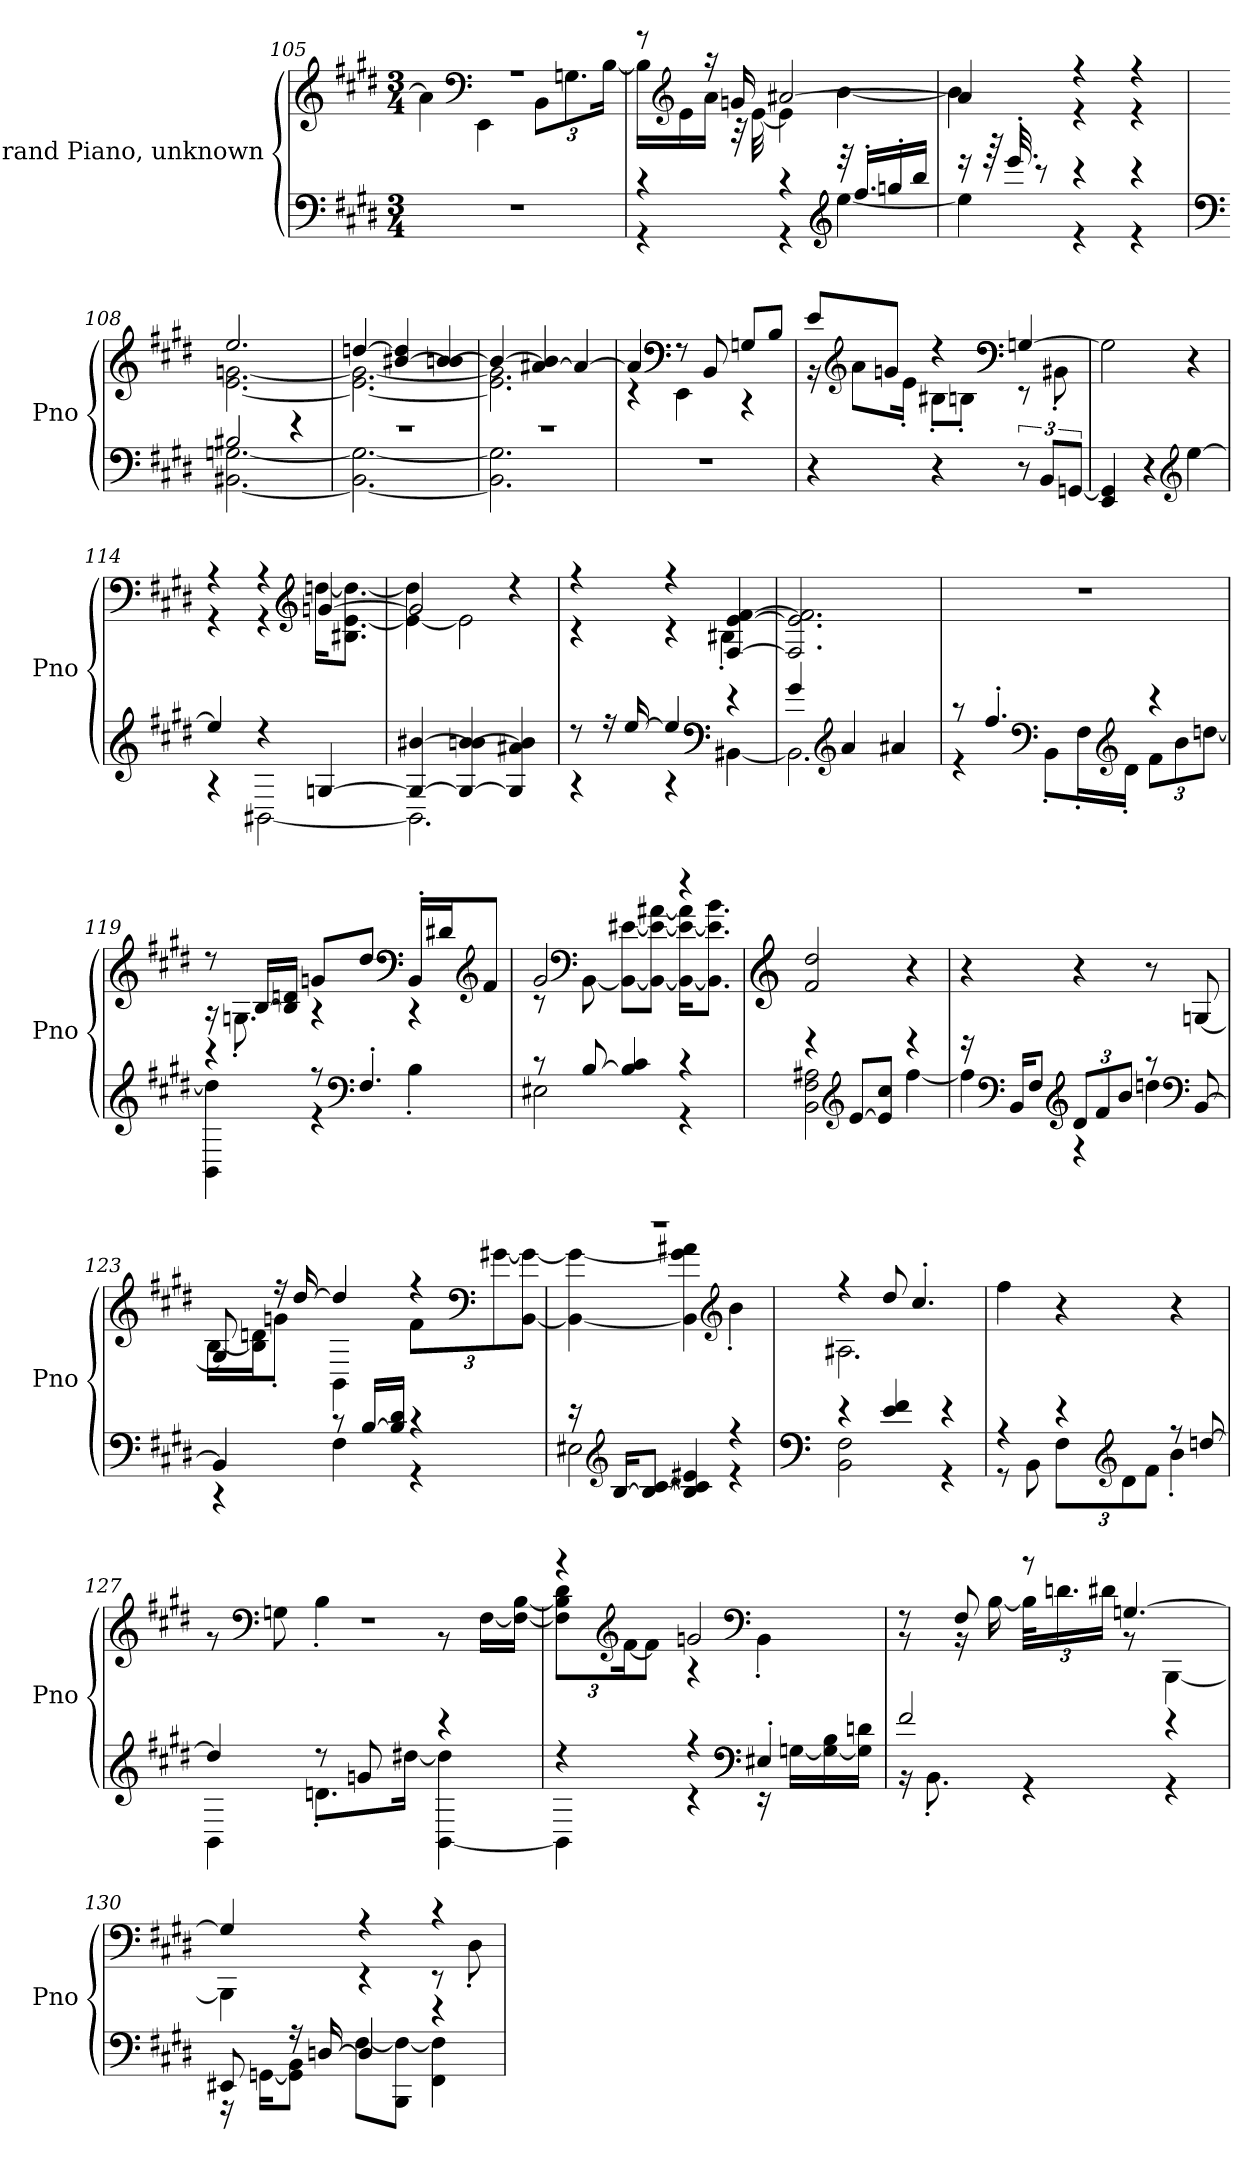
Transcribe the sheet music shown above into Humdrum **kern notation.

**kern	**kern
*part1	*part1
*staff2	*staff1
*I"Grand Piano, unknown	*
*I'Pno	*
*clefF4	*clefG2
*k[f#c#g#d#]	*k[f#c#g#d#]
*M3/4	*M3/4
=105	=105
*	*^
2.r	2.r	4a#\]
*	*clefF4	*
.	.	4EE\
*	*	*Xbrackettup
.	.	12BB\L
.	.	12.Gn\
.	.	[24B\Jk
=106	=106	=106
*^	*	*
4r	4r	8r	16B\LL]
*	*	*clefG2	*
.	.	.	16e\
.	.	16r	16a\JJ
.	.	16gn/	32r
.	.	.	[32e\
4r	4r	[2a#X/	4e\]
*clefG2	*	*	*
32r	[4ee\	.	[4b\
16.ff#'/LL	.	.	.
16ggn'/	.	.	.
16bb/JJ	.	.	.
=107	=107	=107	=107
16r	4ee\]	4a#/]	4b\]
64r	.	.	.
32.eee'/	.	.	.
8r	.	.	.
4r	4r	4r	4r
4r	4r	4r	4r
=108	=108	=108	=108
*clefF4	*	*	*
2B#X/	[2.BB#X\ [2.Gn\	2.ee/	[2.e\ [2.gn\
4r	.	.	.
!!LO:LB:g=z	!!
=109	=109	=109	=109
2.r	2.BB#\_ 2.G\_	[4ddn/	2.e\_ 2.g\_
.	.	[4b#X/ 4dd/]	.
.	.	[4bn/ 4b#/]	.
=110	=110	=110	=110
2.r	2.BB#\] 2.G\]	4b/_	2.e\] 2.g\]
.	.	[4a#X/ 4b/]	.
.	.	4a#/_	.
*v	*v	*	*
=111	=111	=111
2.r	4a#/]	4r
*	*clefF4	*
.	8r	4EE\
.	8BB/	.
.	8Gn/L	4r
.	8B/J	.
=112	=112	=112
4r	8e/L	16r
*	*clefG2	*
.	.	8a\L
.	8gn/J	.
.	.	16e'\Jk
4r	4r	8B#X'\L
.	.	8Bn'\J
*	*clefF4	*
12r	[4Gn/	8r
12BB/L	.	.
.	.	8BB#X'\
[12GGn/J	.	.
*	*v	*v
=113	=113
4EE/ 4GG/]	2G\]
4r	.
*clefG2	*
[4ee\	4r
!!LO:LB:g=z
=114	=114
*^	*^
4ee/]	4r	4r	4r
4r	[2BB#X\	4r	4r
*	*	*clefG2	*
[4Gn/	.	[4gn/	[16ddn\KL
.	.	.	8.B#X\ [8.e\ 8.dd\_J
=115	=115	=115	=115
4G/_ [4b#X/	2.BB#\]	2g/]	4e\_ 4dd\]
4G/_ [4bn/ 4b#/]	.	.	2e\]
4G/] 4a#X/ 4b/]	.	4r	.
=116	=116	=116	=116
8r	4r	4r	4r
16r	.	.	.
[16ee/	.	.	.
4ee/]	4r	4r	4r
*clefF4	*	*	*
4r	[4BB#X\	[4F#/ [4e/ [4f#/	4B#X'\
*	*	*v	*v
=117	=117	=117
4g#/	2.BB#\]	2.F#/] 2.e/] 2.f#/]
*clefG2	*	*
4a/	.	.
4a#X/	.	.
!!LO:LB:g=z
=118	=118	=118
8r	4r	2.r
4.ff#'/	.	.
*clefF4	*	*
.	8BB'\L	.
.	16F#'\L	.
*clefG2	*	*
.	16d#'\JJ	.
*	*Xbrackettup	*
4r	12f#\L	.
.	12b\	.
.	[12ddn\J	.
=119	=119	=119
*	*	*^
4r	4BB\ 4dd\]	8r	16r
.	.	.	8.Gn'\
.	.	[16B/LL	.
.	.	16B/] 16dn/JJ	.
8r	4r	8gn/L	4r
*clefF4	*	*	*
4.F#'/	.	8dd#/J	.
*	*	*clefF4	*
.	4B'\	16BB'/LL	4r
.	.	16d#X/J	.
*	*	*clefG2	*
.	.	8f#/J	.
=120	=120	=120	=120
8r	2E#X\	2g#/	8r
*	*	*clefF4	*
[8B/	.	.	[8BB\
4B/] 4c#/	.	.	8BB\_ [8e#X\L
.	.	.	8BB\_ 8e#\_ [8a#X\J
4r	4r	4r	16BB\_ 16e#\_ 16a#\]KL
.	.	.	8.BB\] 8.e#\] 8.b\J
*	*	*v	*v
!!LO:PB:g=z
=121	=121	=121
*	*	*clefG2
4r	2BB\ 2F#\ 2A#X\	2f#/ 2dd#/
*clefG2	*	*
[8e/L	.	.
8e/] 8cc#/J	.	.
4r	[4ff#\	4r
=122	=122	=122
16r	4ff#\]	4r
*clefF4	*	*
16BB/KL	.	.
8F#/J	.	.
*clefG2	*	*
12d#/L	4r	4r
12f#/	.	.
12b/J	.	.
8r	4ddn\	8r
*clefF4	*	*
[8BB/	.	[8Gn/
=123	=123	=123
*	*	*^
4BB/]	4r	8G/]	[16B\LL
.	.	.	16B\] 16dn\J
.	.	16r	8gn'\J
.	.	[16dd#/	.
8r	4F#\	4dd#/]	4BB\
[16B/LL	.	.	.
16B/] 16d#/JJ	.	.	.
4r	4r	4r	12f#\L
*	*	*clefF4	*
.	.	.	[12g#X\
.	.	.	[12BB\ 12g#\_J
!!LO:LB:g=z	!!
=124	=124	=124	=124
16r	2E#X\	2.r	4BB\_ 4g#\_
*clefG2	*	*	*
[16B/KL	.	.	.
8B/_ [8c#/J	.	.	.
4B/] 4c#/] 4e#X/	.	.	4BB\] 4g#\] 4a#X\
*	*	*clefG2	*
4r	4r	.	4b'\
=125	=125	=125	=125
*clefF4	*	*	*
4r	2BB\ 2F#\	4r	2.A#X\
4e/ 4f#/	.	8dd#/	.
.	.	4.cc#'/	.
4r	4r	.	.
*	*	*v	*v
=126	=126	=126
4r	8r	4ff#\
.	8BB\	.
4r	12F#\L	4r
*clefG2	*	*
.	12d#\	.
.	12f#\J	.
8r	4b'\	4r
[8ddn/	.	.
=127	=127	=127
*	*	*^
4dd/]	4BB\	2.r	8r
*	*	*clefF4	*
.	.	.	8Gn\
8r	8.dn'\L	.	4B'\
8gn/	.	.	.
.	[16dd#X\Jk	.	.
4r	[4BB\ 4dd#\]	.	8r
.	.	.	[16F#\LL
.	.	.	16F#\_ [16B\JJ
!!LO:LB:g=z	!!
=128	=128	=128	=128
4r	4BB\]	4r	12F#\] 12B\] 12d#\L
*	*	*clefG2	*
.	.	.	[24f#\K
.	.	.	8f#\J]
4r	4r	2gn/	4r
*clefF4	*	*clefF4	*
4E#X'/	16r	.	4BB'\
.	[16Gn\LL	.	.
.	16G\_ 16B\	.	.
.	16G\] 16dn\JJ	.	.
=129	=129	=129	=129
2f#/	16r	8r	8r
.	8.BB'\	.	.
.	.	8F#/	16r
.	.	.	[16B\
.	4r	8r	48B\KLL]
.	.	.	24.dn\
.	.	.	24d#X\JJ
.	.	[4.Gn/	8r
4r	4r	.	[4BBB\
=130	=130	=130	=130
8EE#X/	16r	4G/]	4BBB\]
.	[16GGn\KL	.	.
16r	8GG\] 8BB\J	.	.
[16Dn/	.	.	.
4D/]	[8F#\L	4r	4r
.	8BBB\ 8F#\_J	.	.
4r	4FF#\ 4F#\]	4r	8r
.	.	.	8D#'\
*v	*v	*	*
*	*v	*v
=	=
*-	*-
